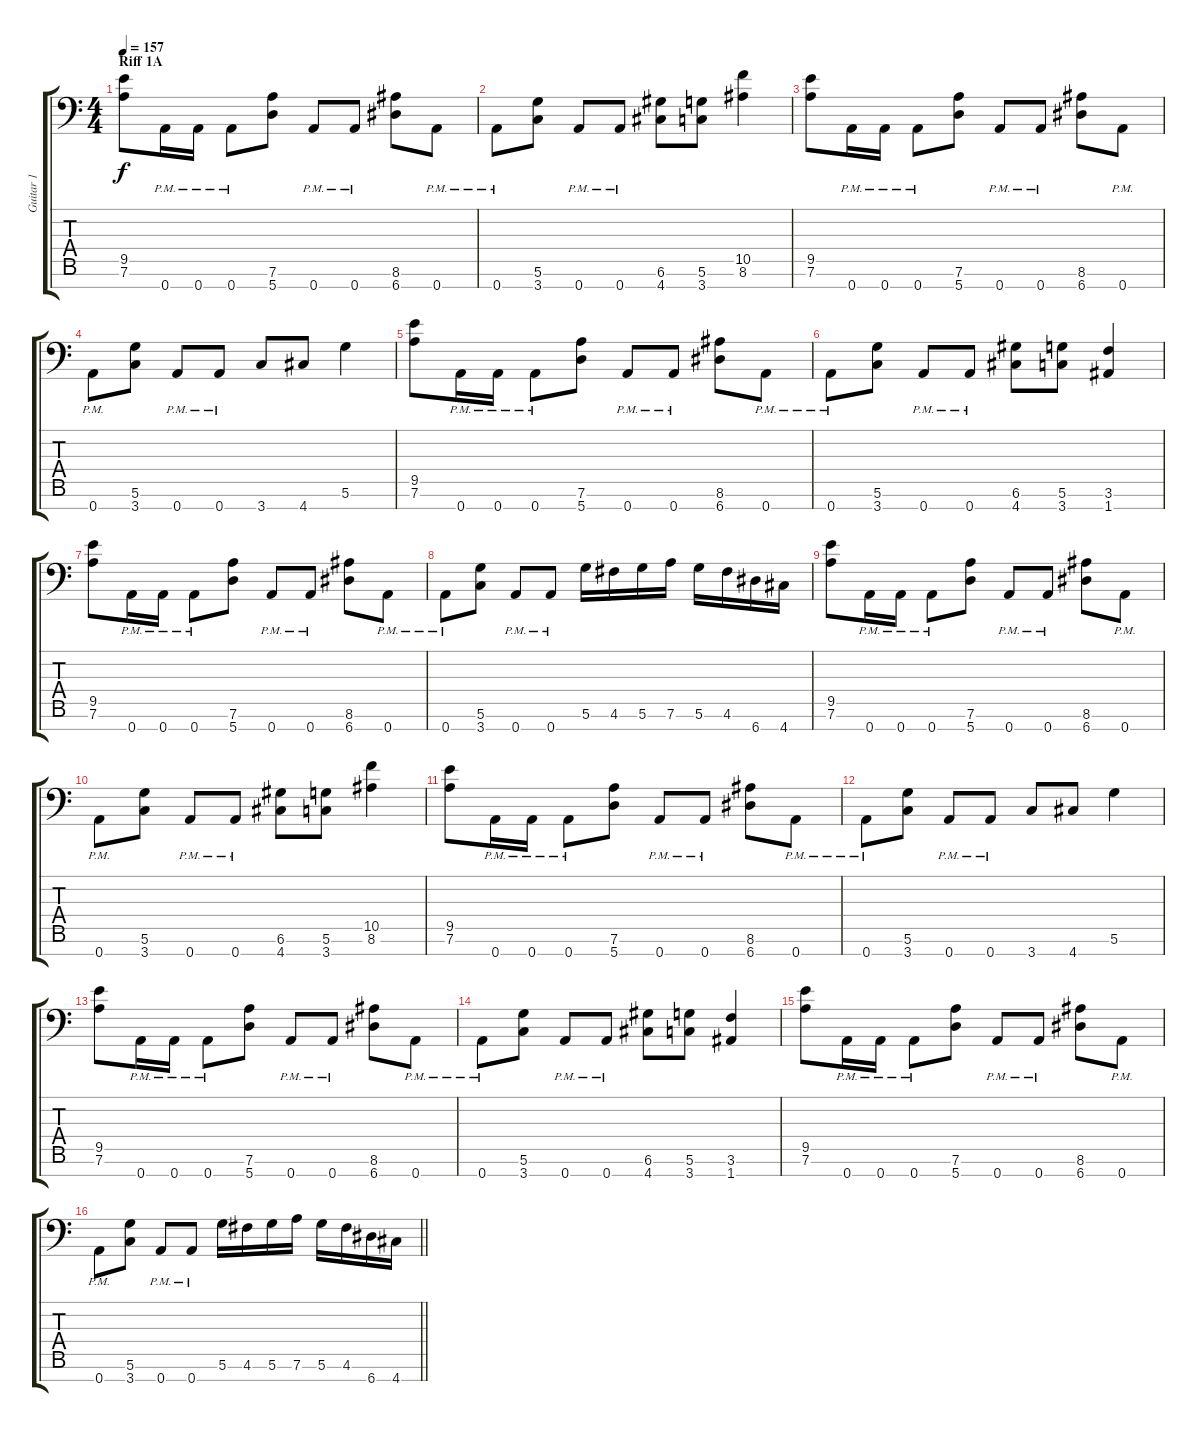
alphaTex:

\track ("Guitar 1" "Guitar 1") {instrument overdrivenguitar}
\staff {score tabs}
\tuning (D4 A3 F3 C3 G2 D2 A1) {hide}
\ts (4 4)
\section ("" "Riff 1A")
\tempo 157
\clef f4
\ks c
(9.5 7.6).8{dy f} 0.7{pm}.16 0.7{pm}.16 0.7{pm}.8 (7.6 5.7).8 0.7{pm}.8 0.7{pm}.8 (8.6 6.7).8 0.7{pm}.8 |
0.7{pm}.8 (5.6 3.7).8 0.7{pm}.8 0.7{pm}.8 (6.6 4.7).8 (5.6 3.7).8 (10.5 8.6).4 |
(9.5 7.6).8 0.7{pm}.16 0.7{pm}.16 0.7{pm}.8 (7.6 5.7).8 0.7{pm}.8 0.7{pm}.8 (8.6 6.7).8 0.7{pm}.8 |
0.7{pm}.8 (5.6 3.7).8 0.7{pm}.8 0.7{pm}.8 3.7.8 4.7.8 5.6.4 |
(9.5 7.6).8 0.7{pm}.16 0.7{pm}.16 0.7{pm}.8 (7.6 5.7).8 0.7{pm}.8 0.7{pm}.8 (8.6 6.7).8 0.7{pm}.8 |
0.7{pm}.8 (5.6 3.7).8 0.7{pm}.8 0.7{pm}.8 (6.6 4.7).8 (5.6 3.7).8 (3.6 1.7).4 |
(9.5 7.6).8 0.7{pm}.16 0.7{pm}.16 0.7{pm}.8 (7.6 5.7).8 0.7{pm}.8 0.7{pm}.8 (8.6 6.7).8 0.7{pm}.8 |
0.7{pm}.8 (5.6 3.7).8 0.7{pm}.8 0.7{pm}.8 5.6.16 4.6.16 5.6.16 7.6.16 5.6.16 4.6.16 6.7.16 4.7.16 |
(9.5 7.6).8 0.7{pm}.16 0.7{pm}.16 0.7{pm}.8 (7.6 5.7).8 0.7{pm}.8 0.7{pm}.8 (8.6 6.7).8 0.7{pm}.8 |
0.7{pm}.8 (5.6 3.7).8 0.7{pm}.8 0.7{pm}.8 (6.6 4.7).8 (5.6 3.7).8 (10.5 8.6).4 |
(9.5 7.6).8 0.7{pm}.16 0.7{pm}.16 0.7{pm}.8 (7.6 5.7).8 0.7{pm}.8 0.7{pm}.8 (8.6 6.7).8 0.7{pm}.8 |
0.7{pm}.8 (5.6 3.7).8 0.7{pm}.8 0.7{pm}.8 3.7.8 4.7.8 5.6.4 |
(9.5 7.6).8 0.7{pm}.16 0.7{pm}.16 0.7{pm}.8 (7.6 5.7).8 0.7{pm}.8 0.7{pm}.8 (8.6 6.7).8 0.7{pm}.8 |
0.7{pm}.8 (5.6 3.7).8 0.7{pm}.8 0.7{pm}.8 (6.6 4.7).8 (5.6 3.7).8 (3.6 1.7).4 |
(9.5 7.6).8 0.7{pm}.16 0.7{pm}.16 0.7{pm}.8 (7.6 5.7).8 0.7{pm}.8 0.7{pm}.8 (8.6 6.7).8 0.7{pm}.8 |
\barLineRight lightlight
0.7{pm}.8 (5.6 3.7).8 0.7{pm}.8 0.7{pm}.8 5.6.16 4.6.16 5.6.16 7.6.16 5.6.16 4.6.16 6.7.16 4.7.16
